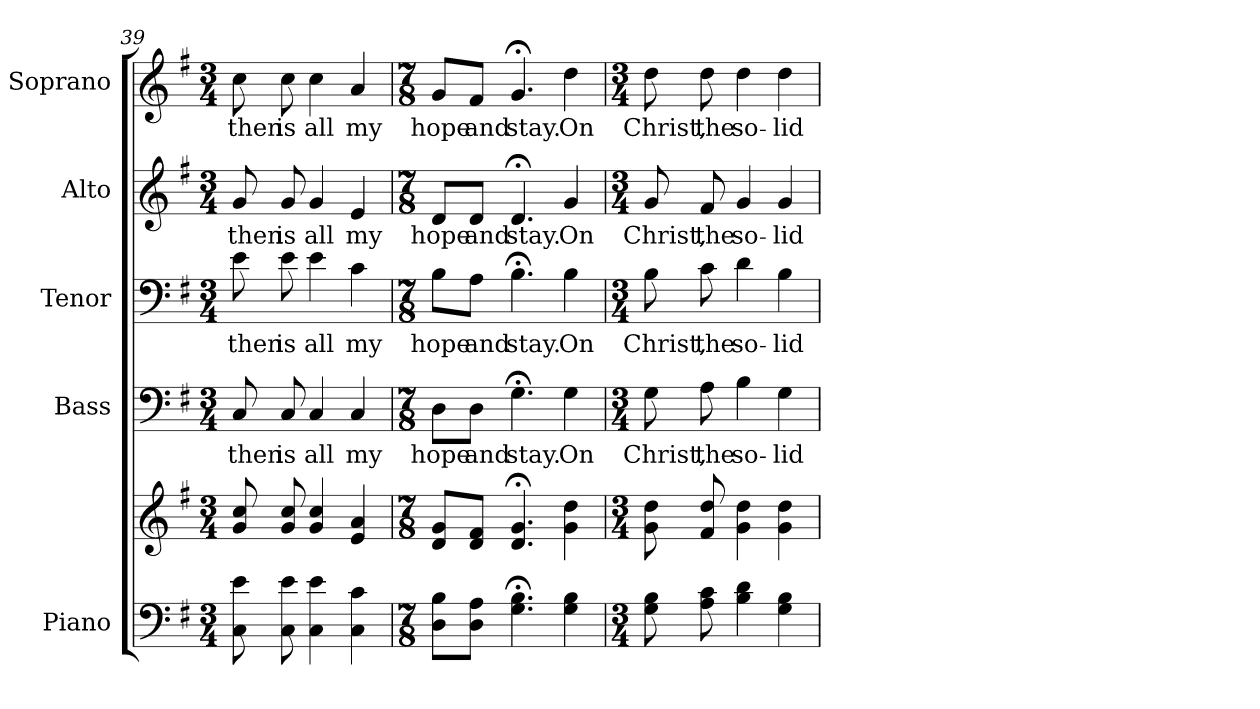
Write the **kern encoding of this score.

**kern	**kern	**kern	**text	**kern	**text	**kern	**text	**kern	**text
*part5	*part5	*part4	*part4	*part3	*part3	*part2	*part2	*part1	*part1
*staff6	*staff5	*staff4	*staff4	*staff3	*staff3	*staff2	*staff2	*staff1	*staff1
*I"Piano	*	*I"Bass	*	*I"Tenor	*	*I"Alto	*	*I"Soprano	*
*I'Pno.	*	*I'B.	*	*I'T.	*	*I'A.	*	*I'S.	*
!!LO:PB:g=z
*clefF4	*clefG2	*clefF4	*	*clefF4	*	*clefG2	*	*clefG2	*
*k[f#]	*k[f#]	*k[f#]	*	*k[f#]	*	*k[f#]	*	*k[f#]	*
*G:	*G:	*G:	*	*G:	*	*G:	*	*G:	*
*M3/4	*M3/4	*M3/4	*	*M3/4	*	*M3/4	*	*M3/4	*
=39	=39	=39	=39	=39	=39	=39	=39	=39	=39
!	!	!	!LO:LY:b:color=#000000	!	!	!	!	!	!
!	!	!	!	!	!LO:LY:b:color=#000000	!	!	!	!
!	!	!	!	!	!	!	!LO:LY:b:color=#000000	!	!
!	!	!	!	!	!	!	!	!	!LO:LY:b:color=#000000
8Ci\ 8ei	8gi/ 8cci	8Ci/	then	8ei\	then	8gi/	then	8cci\	then
!	!	!	!LO:LY:b:color=#000000	!	!	!	!	!	!
!	!	!	!	!	!LO:LY:b:color=#000000	!	!	!	!
!	!	!	!	!	!	!	!LO:LY:b:color=#000000	!	!
!	!	!	!	!	!	!	!	!	!LO:LY:b:color=#000000
8Ci\ 8ei	8gi/ 8cci	8Ci/	is	8ei\	is	8gi/	is	8cci\	is
!	!	!	!LO:LY:b:color=#000000	!	!	!	!	!	!
!	!	!	!	!	!LO:LY:b:color=#000000	!	!	!	!
!	!	!	!	!	!	!	!LO:LY:b:color=#000000	!	!
!	!	!	!	!	!	!	!	!	!LO:LY:b:color=#000000
4Ci\ 4ei	4gi/ 4cci	4Ci/	all	4ei\	all	4gi/	all	4cci\	all
!	!	!	!LO:LY:b:color=#000000	!	!	!	!	!	!
!	!	!	!	!	!LO:LY:b:color=#000000	!	!	!	!
!	!	!	!	!	!	!	!LO:LY:b:color=#000000	!	!
!	!	!	!	!	!	!	!	!	!LO:LY:b:color=#000000
4Ci\ 4ci	4ei/ 4ai	4Ci/	my	4ci\	my	4ei/	my	4ai/	my
=40	=40	=40	=40	=40	=40	=40	=40	=40	=40
*M7/8	*M7/8	*M7/8	*	*M7/8	*	*M7/8	*	*M7/8	*
!	!	!	!LO:LY:b:color=#000000	!	!	!	!	!	!
!	!	!	!	!	!LO:LY:b:color=#000000	!	!	!	!
!	!	!	!	!	!	!	!LO:LY:b:color=#000000	!	!
!	!	!	!	!	!	!	!	!	!LO:LY:b:color=#000000
8Di\ 8BiL	8di/ 8giL	8Di\L	hope	8Bi\L	hope	8di/L	hope	8gi/L	hope
!	!	!	!LO:LY:b:color=#000000	!	!	!	!	!	!
!	!	!	!	!	!LO:LY:b:color=#000000	!	!	!	!
!	!	!	!	!	!	!	!LO:LY:b:color=#000000	!	!
!	!	!	!	!	!	!	!	!	!LO:LY:b:color=#000000
8Di\ 8AiJ	8di/ 8f#iJ	8Di\J	and	8Ai\J	and	8di/J	and	8f#i/J	and
!	!	!	!LO:LY:b:color=#000000	!	!	!	!	!	!
!	!	!	!	!	!LO:LY:b:color=#000000	!	!	!	!
!	!	!	!	!	!	!	!LO:LY:b:color=#000000	!	!
!	!	!	!	!	!	!	!	!	!LO:LY:b:color=#000000
4.Gi\; 4.Bi;	4.di/; 4.gi;	4.G;i\	stay.	4.B;i\	stay.	4.d;i/	stay.	4.g;i/	stay.
!	!	!	!LO:LY:b:color=#000000	!	!	!	!	!	!
!	!	!	!	!	!LO:LY:b:color=#000000	!	!	!	!
!	!	!	!	!	!	!	!LO:LY:b:color=#000000	!	!
!	!	!	!	!	!	!	!	!	!LO:LY:b:color=#000000
4Gi\ 4Bi	4gi\ 4ddi	4Gi\	On	4Bi\	On	4gi/	On	4ddi\	On
!!LO:PB:g=z
=41	=41	=41	=41	=41	=41	=41	=41	=41	=41
*M3/4	*M3/4	*M3/4	*	*M3/4	*	*M3/4	*	*M3/4	*
!	!	!	!LO:LY:b:color=#000000	!	!	!	!	!	!
!	!	!	!	!	!LO:LY:b:color=#000000	!	!	!	!
!	!	!	!	!	!	!	!LO:LY:b:color=#000000	!	!
!	!	!	!	!	!	!	!	!	!LO:LY:b:color=#000000
8Gi\ 8Bi	8gi\ 8ddi	8Gi\	Christ,	8Bi\	Christ,	8gi/	Christ,	8ddi\	Christ,
!	!	!	!LO:LY:b:color=#000000	!	!	!	!	!	!
!	!	!	!	!	!LO:LY:b:color=#000000	!	!	!	!
!	!	!	!	!	!	!	!LO:LY:b:color=#000000	!	!
!	!	!	!	!	!	!	!	!	!LO:LY:b:color=#000000
8Ai\ 8ci	8f#i/ 8ddi	8Ai\	the	8ci\	the	8f#i/	the	8ddi\	the
!	!	!	!LO:LY:b:color=#000000	!	!	!	!	!	!
!	!	!	!	!	!LO:LY:b:color=#000000	!	!	!	!
!	!	!	!	!	!	!	!LO:LY:b:color=#000000	!	!
!	!	!	!	!	!	!	!	!	!LO:LY:b:color=#000000
4Bi\ 4di	4gi\ 4ddi	4Bi\	so-	4di\	so-	4gi/	so-	4ddi\	so-
!	!	!	!LO:LY:b:color=#000000	!	!	!	!	!	!
!	!	!	!	!	!LO:LY:b:color=#000000	!	!	!	!
!	!	!	!	!	!	!	!LO:LY:b:color=#000000	!	!
!	!	!	!	!	!	!	!	!	!LO:LY:b:color=#000000
4Gi\ 4Bi	4gi\ 4ddi	4Gi\	-lid	4Bi\	-lid	4gi/	-lid	4ddi\	-lid
=	=	=	=	=	=	=	=	=	=
*-	*-	*-	*-	*-	*-	*-	*-	*-	*-
